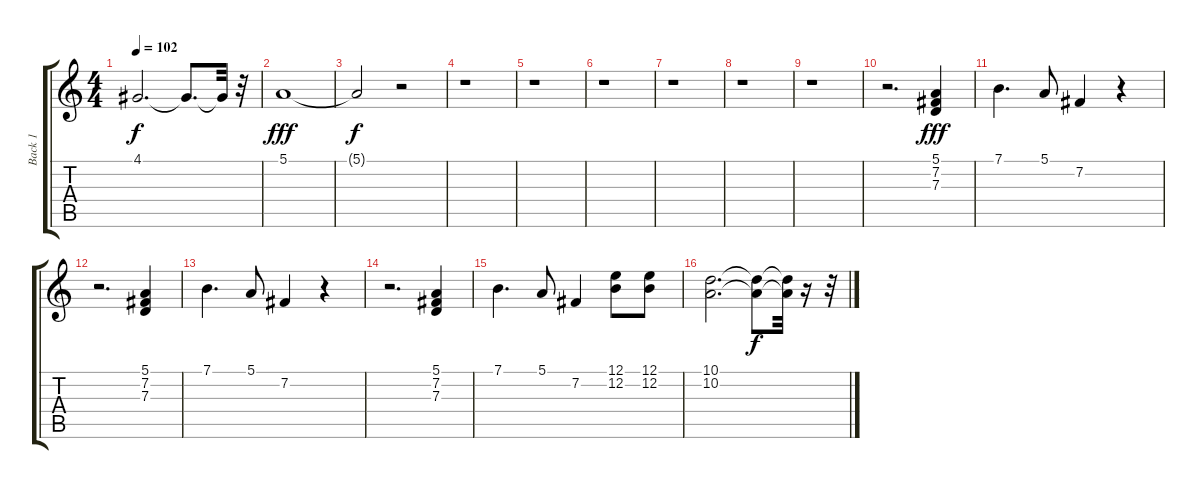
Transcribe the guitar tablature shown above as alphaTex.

\track ("Back 1" "Back 1") {instrument lead6voice}
\staff {score tabs}
\tuning (E4 B3 G3 D3 A2 E2) {hide}
\ts (4 4)
\tempo 102
\clef g2
\ks c
4.1{t}.2{d dy f} 4.1{t}.8{d} 4.1{t}.32 r.32 |
5.1.1{dy fff} |
5.1{t}.2{dy f} r.2 |
r.1 |
r.1 |
r.1 |
r.1 |
r.1 |
r.1 |
r.2{d} (5.1 7.2 7.3).4{dy fff} |
7.1.4{d} 5.1.8 7.2.4 r.4 |
r.2{d} (5.1 7.2 7.3).4 |
7.1.4{d} 5.1.8 7.2.4 r.4 |
r.2{d} (5.1 7.2 7.3).4 |
7.1.4{d} 5.1.8 7.2.4 (12.1 12.2).8 (12.1 12.2).8 |
(10.1 10.2).2{d} (10.1{t} 10.2{t}).8{dy f} (10.1{t} 10.2{t}).32 r.16 r.32
